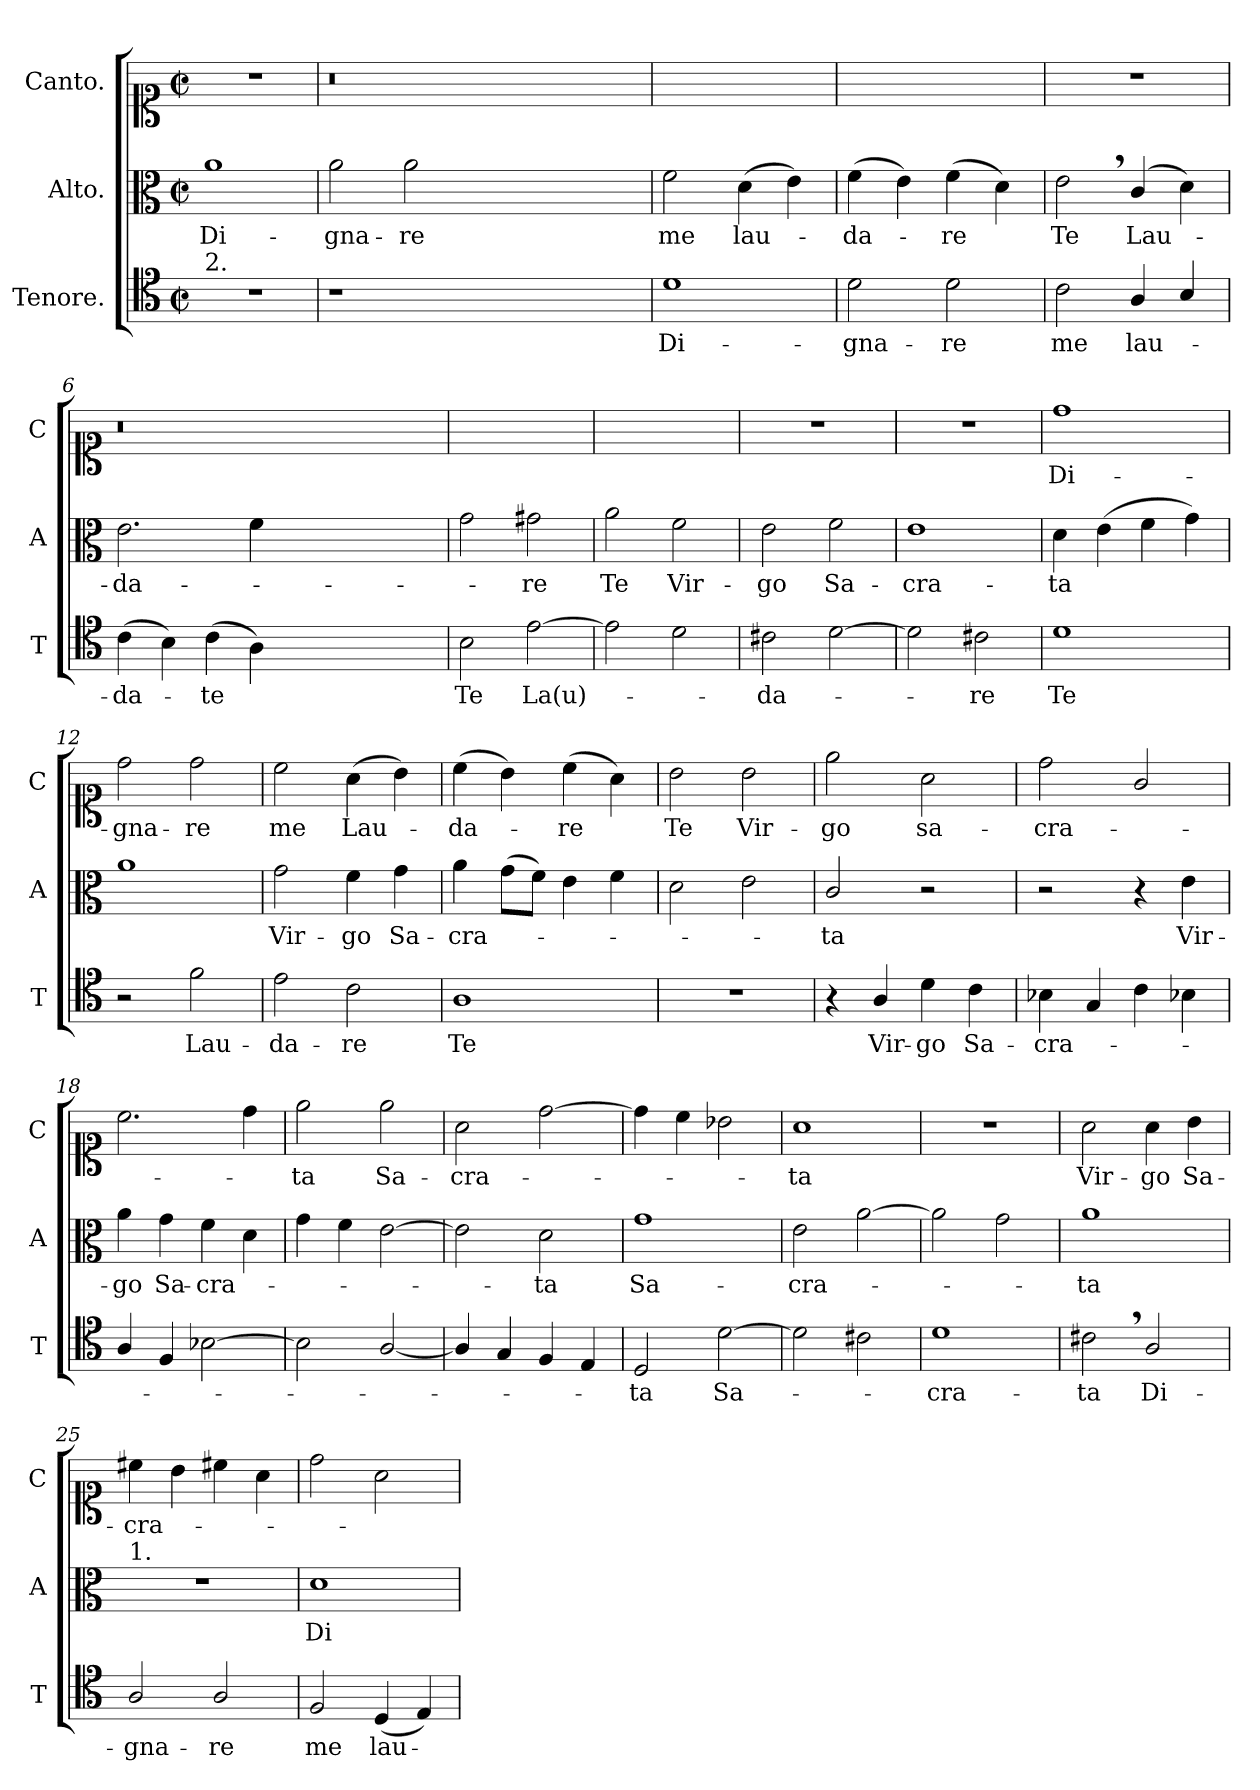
**kern	**text	**kern	**text	**kern	**text
*part3	*part3	*part2	*part2	*part1	*part1
*staff3	*staff3	*staff2	*staff2	*staff1	*staff1
*I"Tenore.	*	*I"Alto.	*	*I"Canto.	*
*I'T	*	*I'A	*	*I'C	*
*clefC4	*	*clefC3	*	*clefC1	*
*k[]	*	*k[]	*	*k[]	*
*M2/2	*	*M2/2	*	*M2/2	*
*met(c|)	*	*met(c|)	*	*met(c|)	*
=1	=1	=1	=1	=1	=1
!LO:TX:a:t=2.	!	!	!	!	!
1r	.	1a	Di-	1r	.
=2	=2	=2	=2	=2	=2
1r	.	2a\	-gna-	0.r	.
.	.	2a\	-re	.	.
0ryy	.	0ryy	.	.	.
=3	=3	=3	=3	=3	=3
1d	Di-	2f\	me	1ryy	.
.	.	(4d\	lau-	.	.
.	.	4e\)	.	.	.
=4	=4	=4	=4	=4	=4
2d\	-gna-	(4f\	-da-	1ryy	.
.	.	4e\)	.	.	.
2d\	-re	(4f\	-re	.	.
.	.	4d\)	.	.	.
=5	=5	=5	=5	=5	=5
2c\	me	2e,\	Te	1r	.
4A/	lau-	(4c/	Lau-	.	.
4B/	.	4d\)	.	.	.
=6	=6	=6	=6	=6	=6
(4c\	-da-	2.e\	-da-	0.r	.
4B\)	.	.	.	.	.
(4c\	-te	.	.	.	.
4A\)	.	4f\	.	.	.
0ryy	.	0ryy	.	.	.
=7	=7	=7	=7	=7	=7
2B\	Te	2g\	.	1ryy	.
[2e\	La(u)-	2g#X\	-re	.	.
=8	=8	=8	=8	=8	=8
2e\]	.	2a\	Te	1ryy	.
2d\	.	2f\	Vir-	.	.
=9	=9	=9	=9	=9	=9
2c#X\	-da-	2e\	-go	1r	.
[2d\	.	2f\	Sa-	.	.
=10	=10	=10	=10	=10	=10
2d\]	.	1e	-cra-	1r	.
2c#X\	-re	.	.	.	.
=11	=11	=11	=11	=11	=11
1d	Te	4d\	-ta	1dd	Di-
.	.	(4e\	.	.	.
.	.	4f\	.	.	.
.	.	4g\)	.	.	.
=12	=12	=12	=12	=12	=12
2r	.	1a	.	2dd\	-gna-
2f\	Lau-	.	.	2dd\	-re
=13	=13	=13	=13	=13	=13
2e\	-da-	2g\	Vir-	2cc\	me
2c\	-re	4f\	-go	(4a\	Lau-
.	.	4g\	Sa-	4b\)	.
=14	=14	=14	=14	=14	=14
1A	Te	4a\	-cra-	(4cc\	-da-
.	.	(8g\L	.	4b\)	.
.	.	8f\J)	.	.	.
.	.	4e\	.	(4cc\	-re
.	.	4f\	.	4a\)	.
=15	=15	=15	=15	=15	=15
1r	.	2d\	.	2b\	Te
.	.	2e\	.	2b\	Vir-
=16	=16	=16	=16	=16	=16
4r	.	2c/	-ta	2ee\	-go
4A/	Vir-	.	.	.	.
4d\	-go	2r	.	2a\	sa-
4c\	Sa-	.	.	.	.
=17	=17	=17	=17	=17	=17
4B-X\	-cra-	2r	.	2dd\	-cra-
4G/	.	.	.	.	.
4c\	.	4r	.	2g/	.
4B-X\	.	4e\	Vir-	.	.
=18	=18	=18	=18	=18	=18
4A/	.	4a\	-go	2.cc\	.
4F/	.	4g\	Sa-	.	.
[2B-X\	.	4f\	-cra-	.	.
.	.	4d\	.	4dd\	.
=19	=19	=19	=19	=19	=19
2B-\]	.	4g\	.	2ee\	-ta
.	.	4f\	.	.	.
[2A/	.	[2e\	.	2ee\	Sa-
=20	=20	=20	=20	=20	=20
4A!/]	.	2e\]	.	2a\	-cra-
4G/	.	.	.	.	.
4F/	.	2d\	-ta	[2dd\	.
4E/	.	.	.	.	.
=21	=21	=21	=21	=21	=21
2D/	-ta	1g	Sa-	4dd!\]	.
.	.	.	.	4cc\	.
[2d\	Sa-	.	.	2b-X\	.
=22	=22	=22	=22	=22	=22
2d\]	.	2e\	-cra-	1a	-ta
2c#X\	.	[2a\	.	.	.
=23	=23	=23	=23	=23	=23
1d	-cra-	2a\]	.	1r	.
.	.	2g\	.	.	.
=24	=24	=24	=24	=24	=24
2c#X,\	-ta	1a	-ta	2a\	Vir-
2A/	Di-	.	.	4a\	-go
.	.	.	.	4b\	Sa-
=25	=25	=25	=25	=25	=25
!	!	!LO:TX:a:t=1.	!	!	!
2A/	-gna-	1r	.	4cc#X\	-cra-
.	.	.	.	4b\	.
2A/	-re	.	.	4cc#X\	.
.	.	.	.	4a\	.
=26	=26	=26	=26	=26	=26
2F/	me	1d	Di-	2dd\	.
(4D/	lau-	.	.	2a\	.
4E/)	.	.	.	.	.
=	=	=	=	=	=
*-	*-	*-	*-	*-	*-
